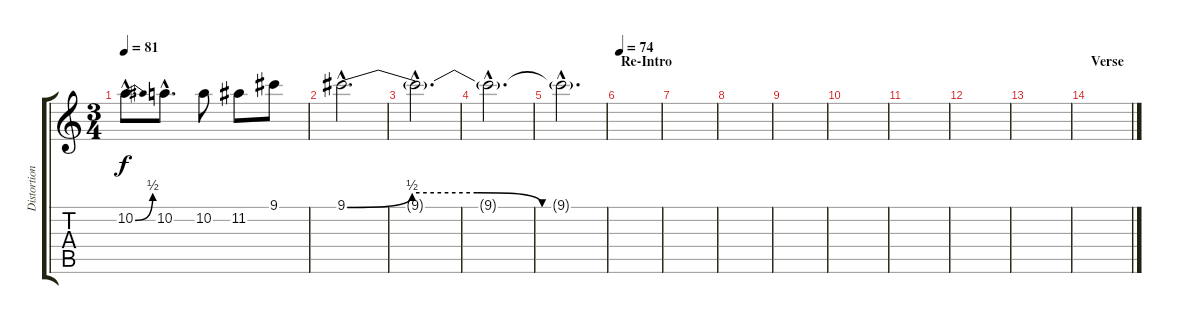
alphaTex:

\track ("Distortion Guitar" "Distortion") {instrument distortionguitar}
\staff {score tabs}
\tuning (E4 B3 G3 D3 A2 D2) {hide}
\ts (3 4)
\tempo 81
\clef g2
\ks c
10.2{be (bend 0 0 60 2) hac}.8{d dy f} 10.2{hac}.8{d} 10.2.8 11.2.8 9.1.8 |
9.1{be (custom 0 0 15 2 30 2 45 0 60 0) hac}.2{d volume 3} |
9.1{hac t}.2{d} |
9.1{hac t}.2{d} |
9.1{hac t}.2{d} |
\section ("" "Re-Intro")
\tempo 74
|
|
|
|
|
|
|
|
\section ("" "Verse")
